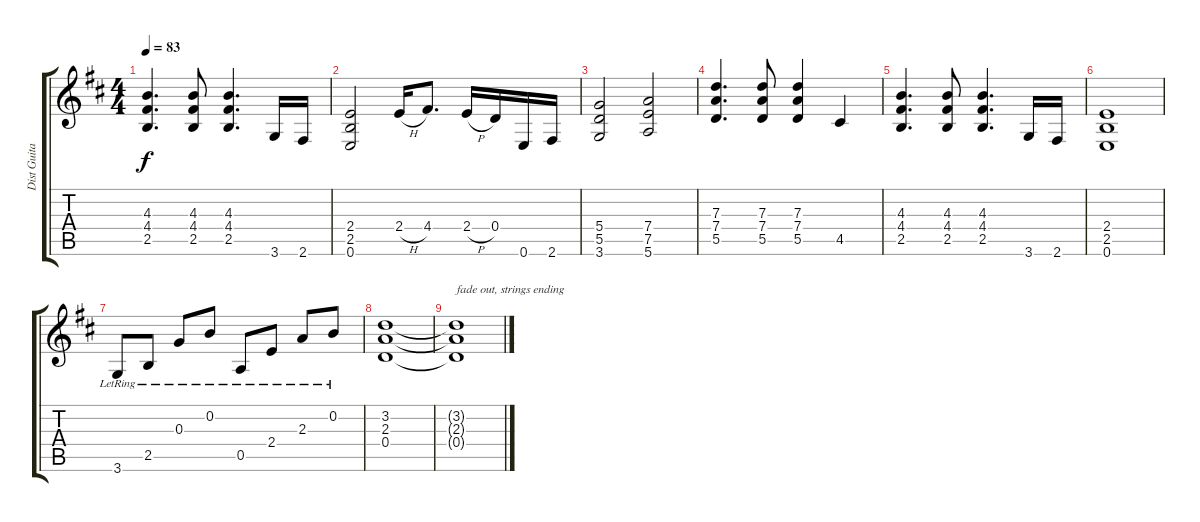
\track ("Dist Guitar #1" "Dist Guita") {instrument distortionguitar}
\staff {score tabs}
\tuning (E4 B3 G3 D3 A2 E2) {hide}
\ts (4 4)
\tempo 83
\clef g2
\ks d
(4.3 4.4 2.5).4{d dy f} (4.3 4.4 2.5).8 (4.3 4.4 2.5).4{d} 3.6.16 2.6.16 |
(2.4 2.5 0.6).2 2.4{h}.16 4.4.8{d} 2.4{h}.16 0.4.16 0.6.16 2.6.16 |
(5.4 5.5 3.6).2 (7.4 7.5 5.6).2 |
(7.3 7.4 5.5).4{d} (7.3 7.4 5.5).8 (7.3 7.4 5.5).4 4.5.4 |
(4.3 4.4 2.5).4{d} (4.3 4.4 2.5).8 (4.3 4.4 2.5).4{d} 3.6.16 2.6.16 |
(2.4 2.5 0.6).1 |
3.6{lr}.8 2.5{lr}.8 0.3{lr}.8 0.2{lr}.8 0.5{lr}.8 2.4{lr}.8 2.3{lr}.8 0.2{lr}.8 |
(3.2 2.3 0.4).1 |
(3.2{t} 2.3{t} 0.4{t}).1{txt "fade out, strings ending" volume 0}
